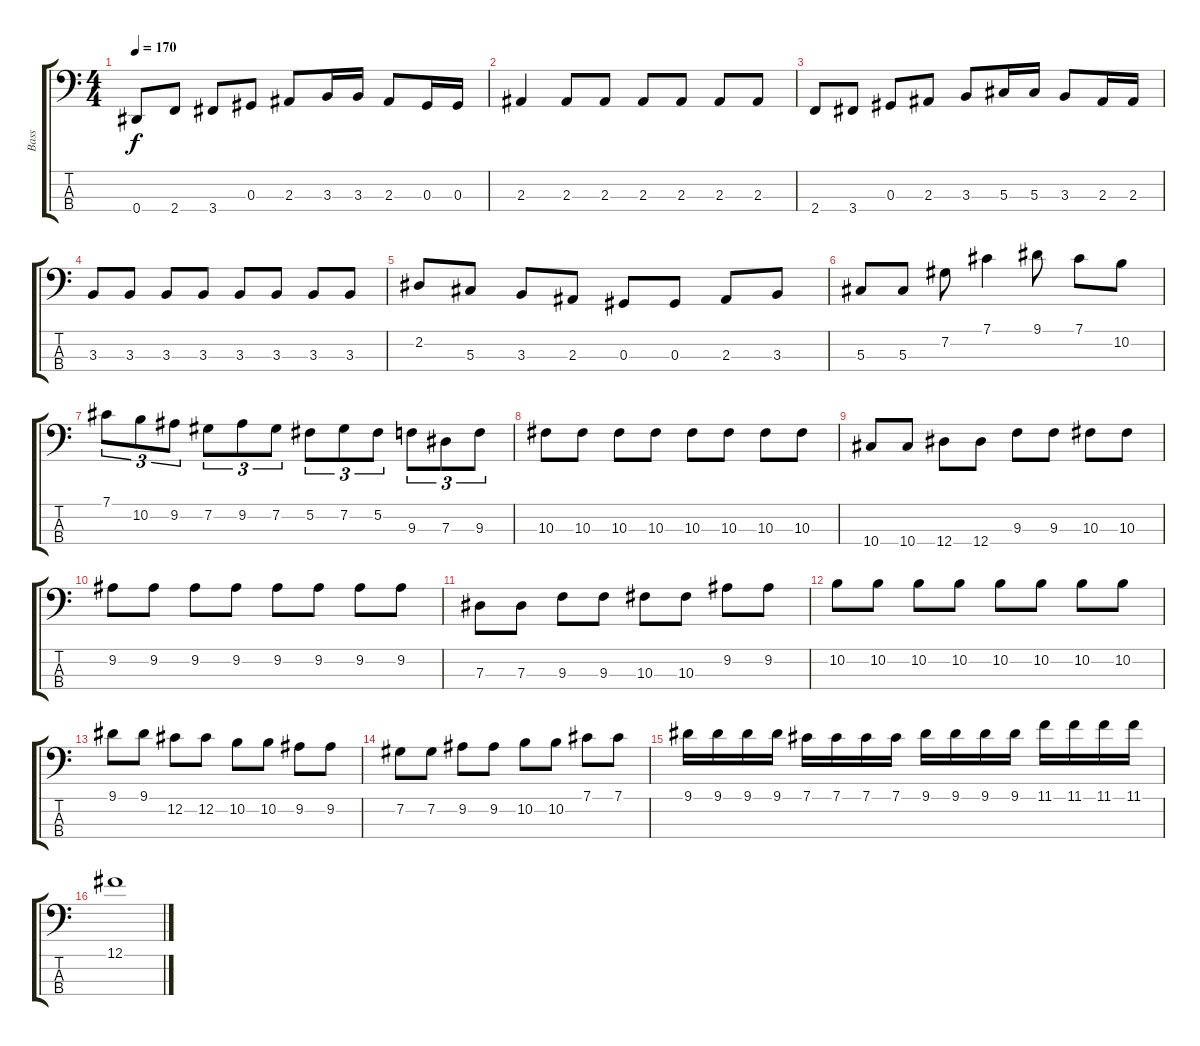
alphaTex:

\track ("Bass" "Bass") {instrument electricbasspick}
\staff {score tabs}
\tuning (Gb2 Db2 Ab1 Eb1) {hide}
\ts (4 4)
\tempo 170
\clef f4
\ks c
0.4.8{dy f} 2.4.8 3.4.8 0.3.8 2.3.8 3.3.16 3.3.16 2.3.8 0.3.16 0.3.16 |
2.3.4 2.3.8 2.3.8 2.3.8 2.3.8 2.3.8 2.3.8 |
2.4.8 3.4.8 0.3.8 2.3.8 3.3.8 5.3.16 5.3.16 3.3.8 2.3.16 2.3.16 |
3.3.8 3.3.8 3.3.8 3.3.8 3.3.8 3.3.8 3.3.8 3.3.8 |
2.2.8 5.3.8 3.3.8 2.3.8 0.3.8 0.3.8 2.3.8 3.3.8 |
5.3.8 5.3.8 7.2.8 7.1.4 9.1.8 7.1.8 10.2.8 |
7.1.8{tu (3 2)} 10.2.8{tu (3 2)} 9.2.8{tu (3 2)} 7.2.8{tu (3 2)} 9.2.8{tu (3 2)} 7.2.8{tu (3 2)} 5.2.8{tu (3 2)} 7.2.8{tu (3 2)} 5.2.8{tu (3 2)} 9.3.8{tu (3 2)} 7.3.8{tu (3 2)} 9.3.8{tu (3 2)} |
10.3.8 10.3.8 10.3.8 10.3.8 10.3.8 10.3.8 10.3.8 10.3.8 |
10.4.8 10.4.8 12.4.8 12.4.8 9.3.8 9.3.8 10.3.8 10.3.8 |
9.2.8 9.2.8 9.2.8 9.2.8 9.2.8 9.2.8 9.2.8 9.2.8 |
7.3.8 7.3.8 9.3.8 9.3.8 10.3.8 10.3.8 9.2.8 9.2.8 |
10.2.8 10.2.8 10.2.8 10.2.8 10.2.8 10.2.8 10.2.8 10.2.8 |
9.1.8 9.1.8 12.2.8 12.2.8 10.2.8 10.2.8 9.2.8 9.2.8 |
7.2.8 7.2.8 9.2.8 9.2.8 10.2.8 10.2.8 7.1.8 7.1.8 |
9.1.16 9.1.16 9.1.16 9.1.16 7.1.16 7.1.16 7.1.16 7.1.16 9.1.16 9.1.16 9.1.16 9.1.16 11.1.16 11.1.16 11.1.16 11.1.16 |
12.1.1
